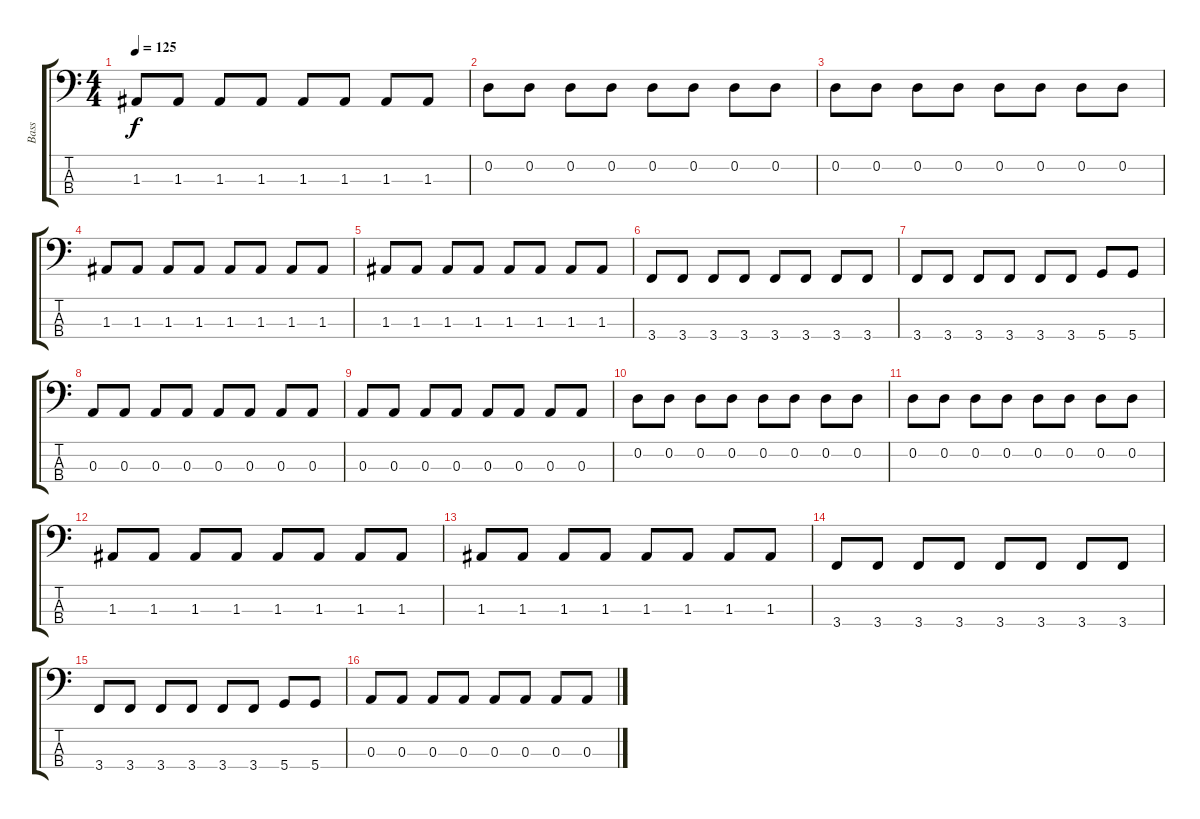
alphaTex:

\track ("Bass" "Bass") {instrument electricbassfinger}
\staff {score tabs}
\tuning (G2 D2 A1 D1) {hide}
\ts (4 4)
\tempo 125
\clef f4
\ks c
1.3.8{dy f} 1.3.8 1.3.8 1.3.8 1.3.8 1.3.8 1.3.8 1.3.8 |
0.2.8 0.2.8 0.2.8 0.2.8 0.2.8 0.2.8 0.2.8 0.2.8 |
0.2.8 0.2.8 0.2.8 0.2.8 0.2.8 0.2.8 0.2.8 0.2.8 |
1.3.8 1.3.8 1.3.8 1.3.8 1.3.8 1.3.8 1.3.8 1.3.8 |
1.3.8 1.3.8 1.3.8 1.3.8 1.3.8 1.3.8 1.3.8 1.3.8 |
3.4.8 3.4.8 3.4.8 3.4.8 3.4.8 3.4.8 3.4.8 3.4.8 |
3.4.8 3.4.8 3.4.8 3.4.8 3.4.8 3.4.8 5.4.8 5.4.8 |
0.3.8 0.3.8 0.3.8 0.3.8 0.3.8 0.3.8 0.3.8 0.3.8 |
0.3.8 0.3.8 0.3.8 0.3.8 0.3.8 0.3.8 0.3.8 0.3.8 |
0.2.8 0.2.8 0.2.8 0.2.8 0.2.8 0.2.8 0.2.8 0.2.8 |
0.2.8 0.2.8 0.2.8 0.2.8 0.2.8 0.2.8 0.2.8 0.2.8 |
1.3.8 1.3.8 1.3.8 1.3.8 1.3.8 1.3.8 1.3.8 1.3.8 |
1.3.8 1.3.8 1.3.8 1.3.8 1.3.8 1.3.8 1.3.8 1.3.8 |
3.4.8 3.4.8 3.4.8 3.4.8 3.4.8 3.4.8 3.4.8 3.4.8 |
3.4.8 3.4.8 3.4.8 3.4.8 3.4.8 3.4.8 5.4.8 5.4.8 |
0.3.8 0.3.8 0.3.8 0.3.8 0.3.8 0.3.8 0.3.8 0.3.8
